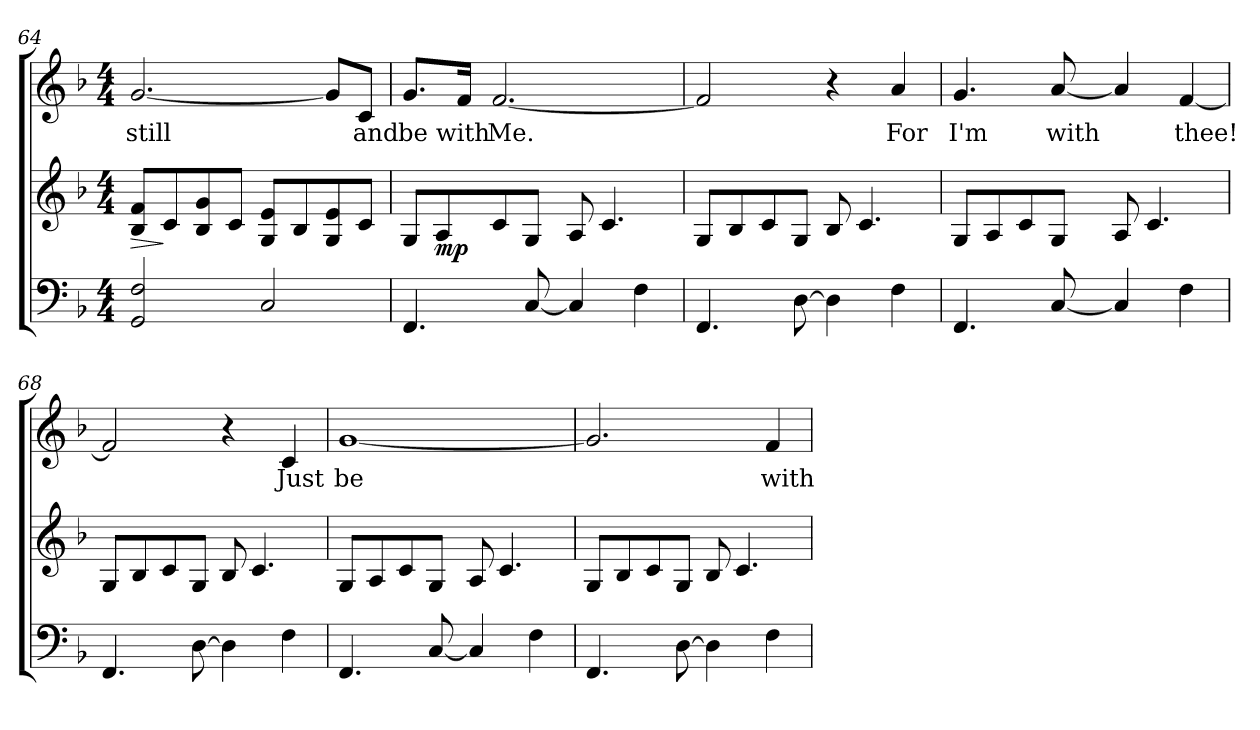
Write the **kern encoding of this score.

**kern	**kern	**dynam	**kern	**text
*part2	*part2	*part2	*part1	*part1
*staff3	*staff2	*staff2/3	*staff1	*staff1
*clefF4	*clefG2	*	*clefG2	*
*k[b-]	*k[b-]	*	*k[b-]	*
*F:	*F:	*	*F:	*
*M4/4	*M4/4	*	*M4/4	*
=64	=64	=64	=64	=64
!	!	!LO:HP:b	!	!
!	!	!	!	!LO:LY:b
2GG/ 2F/	8B-/ 8f/L	>	[2.g/	still
.	8c/	]	.	.
.	8B-/ 8g/	.	.	.
.	8c/J	.	.	.
2C/	8G/ 8e/L	.	.	.
.	8B-/	.	.	.
.	8G/ 8e/	.	8g/L]	.
!	!	!	!	!LO:LY:b
.	8c/J	.	8c/J	and
=65	=65	=65	=65	=65
!	!	!	!	!LO:LY:b
4.FF/	8G/L	.	8.g/L	be
!	!	!LO:DY:b	!	!
.	8A/	mp	.	.
!	!	!	!	!LO:LY:b
.	.	.	16f/Jk	with
!	!	!	!	!LO:LY:b
.	8c/	.	[2.f/	Me.
[8C/	8G/J	.	.	.
4C/]	8A/	.	.	.
.	4.c/	.	.	.
4F\	.	.	.	.
!!LO:LB:g=z
=66	=66	=66	=66	=66
4.FF/	8G/L	.	2f/]	.
.	8B-/	.	.	.
.	8c/	.	.	.
[8D\	8G/J	.	.	.
4D\]	8B-/	.	4r	.
.	4.c/	.	.	.
!	!	!	!	!LO:LY:b
4F\	.	.	4a/	For
=67	=67	=67	=67	=67
!	!	!	!	!LO:LY:b
4.FF/	8G/L	.	4.g/	I'm
.	8A/	.	.	.
.	8c/	.	.	.
!	!	!	!	!LO:LY:b
[8C/	8G/J	.	[8a/	with
4C/]	8A/	.	4a/]	.
.	4.c/	.	.	.
!	!	!	!	!LO:LY:b
4F\	.	.	[4f/	thee!
=68	=68	=68	=68	=68
4.FF/	8G/L	.	2f/]	.
.	8B-/	.	.	.
.	8c/	.	.	.
[8D\	8G/J	.	.	.
4D\]	8B-/	.	4r	.
.	4.c/	.	.	.
!	!	!	!	!LO:LY:b
4F\	.	.	4c/	Just
=69	=69	=69	=69	=69
!	!	!	!	!LO:LY:b
4.FF/	8G/L	.	[1g	be
.	8A/	.	.	.
.	8c/	.	.	.
[8C/	8G/J	.	.	.
4C/]	8A/	.	.	.
.	4.c/	.	.	.
4F\	.	.	.	.
=70	=70	=70	=70	=70
4.FF/	8G/L	.	2.g/]	.
.	8B-/	.	.	.
.	8c/	.	.	.
[8D\	8G/J	.	.	.
4D\]	8B-/	.	.	.
.	4.c/	.	.	.
!	!	!	!	!LO:LY:b
4F\	.	.	4f/	with
=	=	=	=	=
*-	*-	*-	*-	*-
